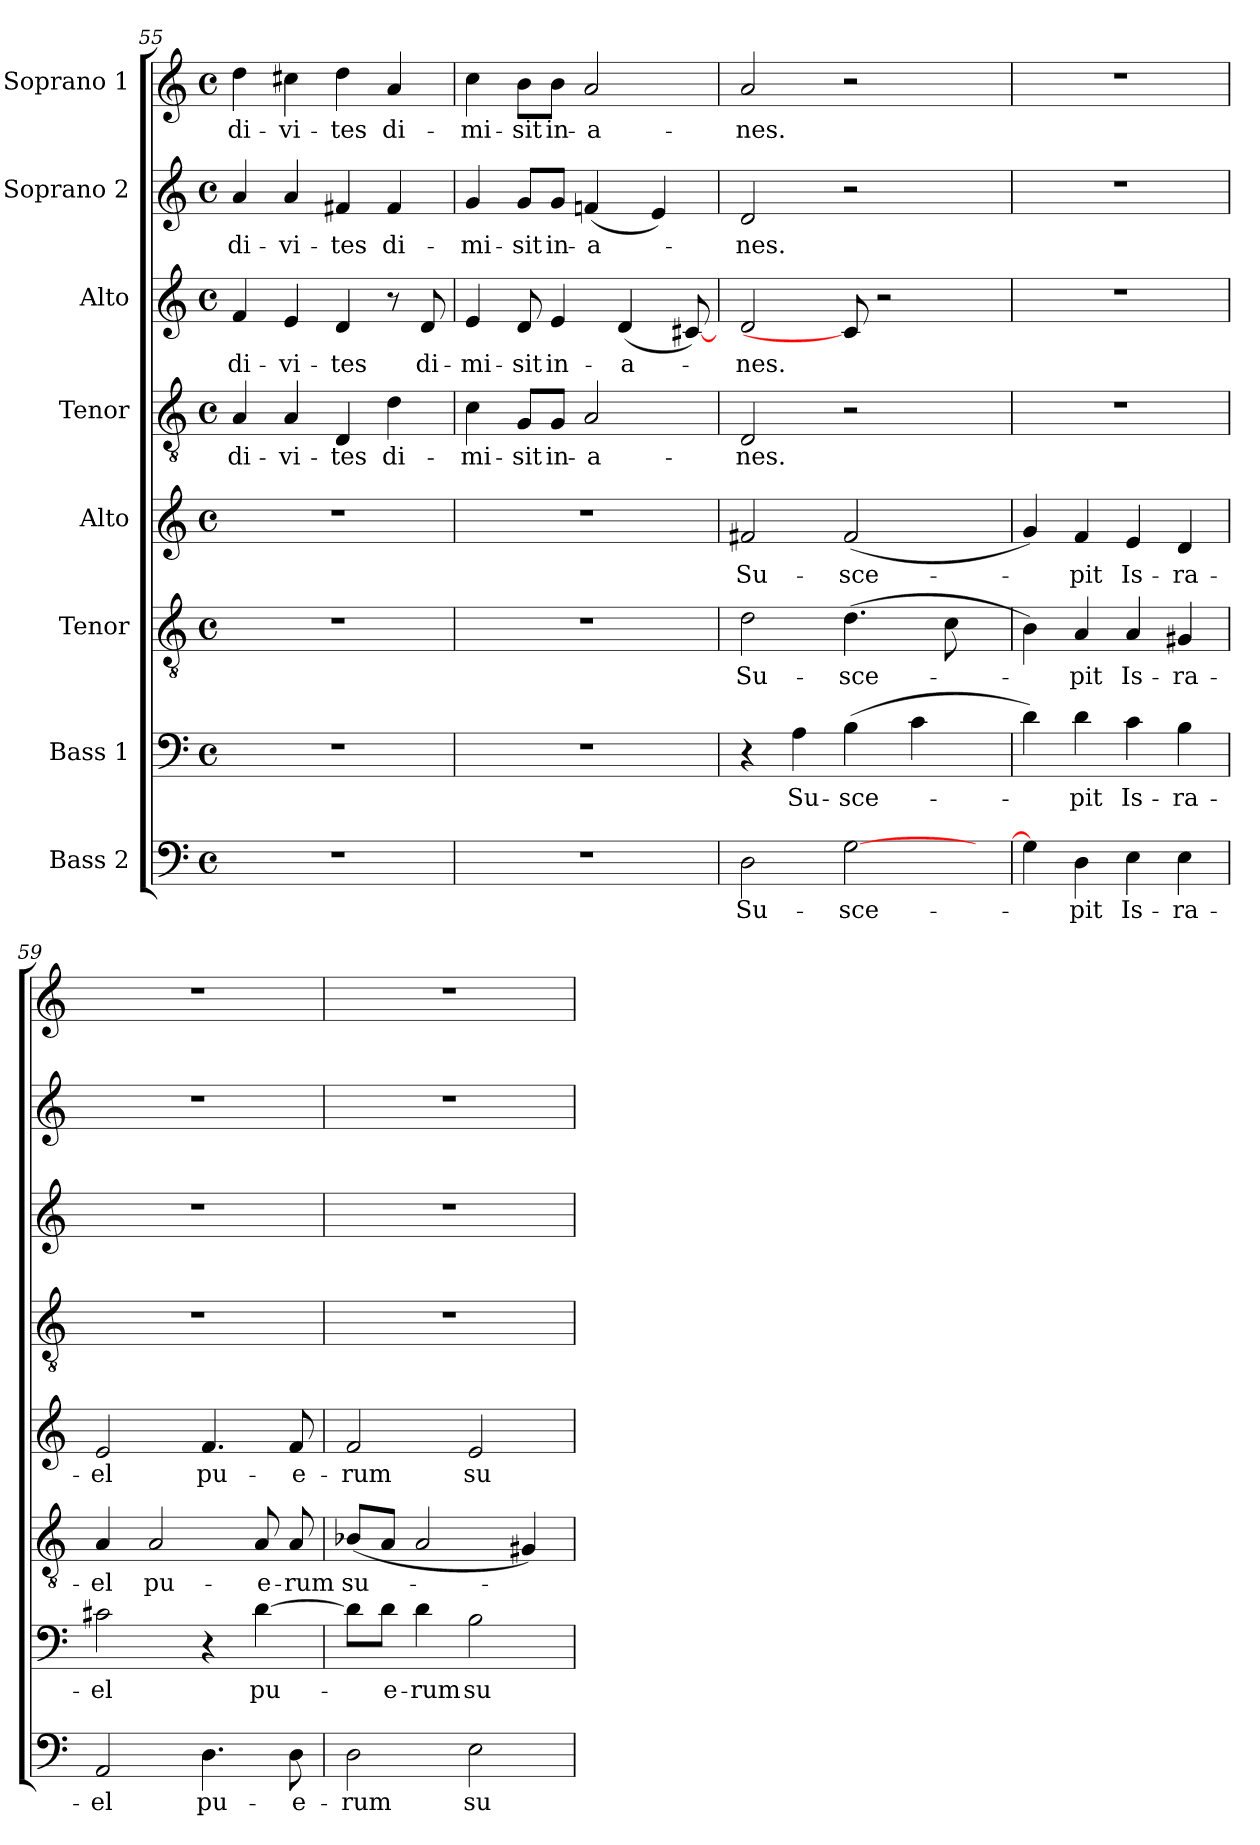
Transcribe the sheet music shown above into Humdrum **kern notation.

**kern	**text	**kern	**text	**kern	**text	**kern	**text	**kern	**text	**kern	**text	**kern	**text	**kern	**text
*part8	*part8	*part7	*part7	*part6	*part6	*part5	*part5	*part4	*part4	*part3	*part3	*part2	*part2	*part1	*part1
*staff8	*staff8	*staff7	*staff7	*staff6	*staff6	*staff5	*staff5	*staff4	*staff4	*staff3	*staff3	*staff2	*staff2	*staff1	*staff1
*I"Bass 2	*	*I"Bass 1	*	*I"Tenor	*	*I"Alto	*	*I"Tenor	*	*I"Alto	*	*I"Soprano 2	*	*I"Soprano 1	*
!!LO:PB:g=z
*clefF4	*	*clefF4	*	*clefGv2	*	*clefG2	*	*clefGv2	*	*clefG2	*	*clefG2	*	*clefG2	*
*k[]	*	*k[]	*	*k[]	*	*k[]	*	*k[]	*	*k[]	*	*k[]	*	*k[]	*
*C:	*	*C:	*	*C:	*	*C:	*	*C:	*	*C:	*	*C:	*	*C:	*
*M4/4	*	*M4/4	*	*M4/4	*	*M4/4	*	*M4/4	*	*M4/4	*	*M4/4	*	*M4/4	*
*met(c)	*	*met(c)	*	*met(c)	*	*met(c)	*	*met(c)	*	*met(c)	*	*met(c)	*	*met(c)	*
=55	=55	=55	=55	=55	=55	=55	=55	=55	=55	=55	=55	=55	=55	=55	=55
1r	.	1r	.	1r	.	1r	.	4A/	di-	4f/	di-	4a/	di-	4dd\	di-
.	.	.	.	.	.	.	.	4A/	-vi-	4e/	-vi-	4a/	-vi-	4cc#X\	-vi-
.	.	.	.	.	.	.	.	4D/	-tes	4d/	-tes	4f#X/	-tes	4dd\	-tes
.	.	.	.	.	.	.	.	4d\	di-	8r	.	4f#/	di-	4a/	di-
.	.	.	.	.	.	.	.	.	.	8d/	di-	.	.	.	.
=56	=56	=56	=56	=56	=56	=56	=56	=56	=56	=56	=56	=56	=56	=56	=56
1r	.	1r	.	1r	.	1r	.	4c\	-mi-	4e/	-mi-	4g/	-mi-	4cc\	-mi-
.	.	.	.	.	.	.	.	8G/L	-sit	8d/	-sit	8g/L	-sit	8b\L	-sit
.	.	.	.	.	.	.	.	8G/J	in-	4e/	in-	8g/J	in-	8b\J	in-
.	.	.	.	.	.	.	.	2A/	-a-	.	.	(4fn/	-a-	2a/	-a-
.	.	.	.	.	.	.	.	.	.	(4d/	-a-	.	.	.	.
.	.	.	.	.	.	.	.	.	.	.	.	4e/)	.	.	.
.	.	.	.	.	.	.	.	.	.	[8c#X/)	.	.	.	.	.
=57	=57	=57	=57	=57	=57	=57	=57	=57	=57	=57	=57	=57	=57	=57	=57
2D\	Su-	4r	.	2d\	Su-	2f#X/	Su-	2D/	-nes.	2d/	-nes.	2d/	-nes.	2a/	-nes.
.	.	4A\	Su-	.	.	.	.	.	.	.	.	.	.	.	.
[2G\	-sce-	(4B\	-sce-	(4.d\	-sce-	(2f#/	-sce-	2r	.	8c#/]	.	2r	.	2r	.
.	.	.	.	.	.	.	.	.	.	2r	.	.	.	.	.
.	.	4c\	.	.	.	.	.	.	.	.	.	.	.	.	.
.	.	.	.	8c\	.	.	.	.	.	.	.	.	.	.	.
8ryy	.	8ryy	.	8ryy	.	8ryy	.	8ryy	.	.	.	8ryy	.	8ryy	.
=58	=58	=58	=58	=58	=58	=58	=58	=58	=58	=58	=58	=58	=58	=58	=58
4G\]	.	4d\)	.	4B\)	.	4g/)	.	1r	.	1r	.	1r	.	1r	.
4D\	-pit	4d\	-pit	4A/	-pit	4f/	-pit	.	.	.	.	.	.	.	.
4E\	Is-	4c\	Is-	4A/	Is-	4e/	Is-	.	.	.	.	.	.	.	.
4E\	-ra-	4B\	-ra-	4G#X/	-ra-	4d/	-ra-	.	.	.	.	.	.	.	.
=59	=59	=59	=59	=59	=59	=59	=59	=59	=59	=59	=59	=59	=59	=59	=59
2AA/	-el	2c#X\	-el	4A/	-el	2e/	-el	1r	.	1r	.	1r	.	1r	.
.	.	.	.	2A/	pu-	.	.	.	.	.	.	.	.	.	.
4.D\	pu-	4r	.	.	.	4.f/	pu-	.	.	.	.	.	.	.	.
.	.	[4d\	pu-	8A/	-e-	.	.	.	.	.	.	.	.	.	.
8D\	-e-	.	.	8A/	-rum	8f/	-e-	.	.	.	.	.	.	.	.
=60	=60	=60	=60	=60	=60	=60	=60	=60	=60	=60	=60	=60	=60	=60	=60
2D\	-rum	8d\L]	.	(8B-X/L	su-	2f/	-rum	1r	.	1r	.	1r	.	1r	.
.	.	8d\J	-e-	8A/J	.	.	.	.	.	.	.	.	.	.	.
.	.	4d\	-rum	2A/	.	.	.	.	.	.	.	.	.	.	.
2E\	su-	2B\	su-	.	.	2e/	su-	.	.	.	.	.	.	.	.
.	.	.	.	4G#X/)	.	.	.	.	.	.	.	.	.	.	.
=	=	=	=	=	=	=	=	=	=	=	=	=	=	=	=
*-	*-	*-	*-	*-	*-	*-	*-	*-	*-	*-	*-	*-	*-	*-	*-
